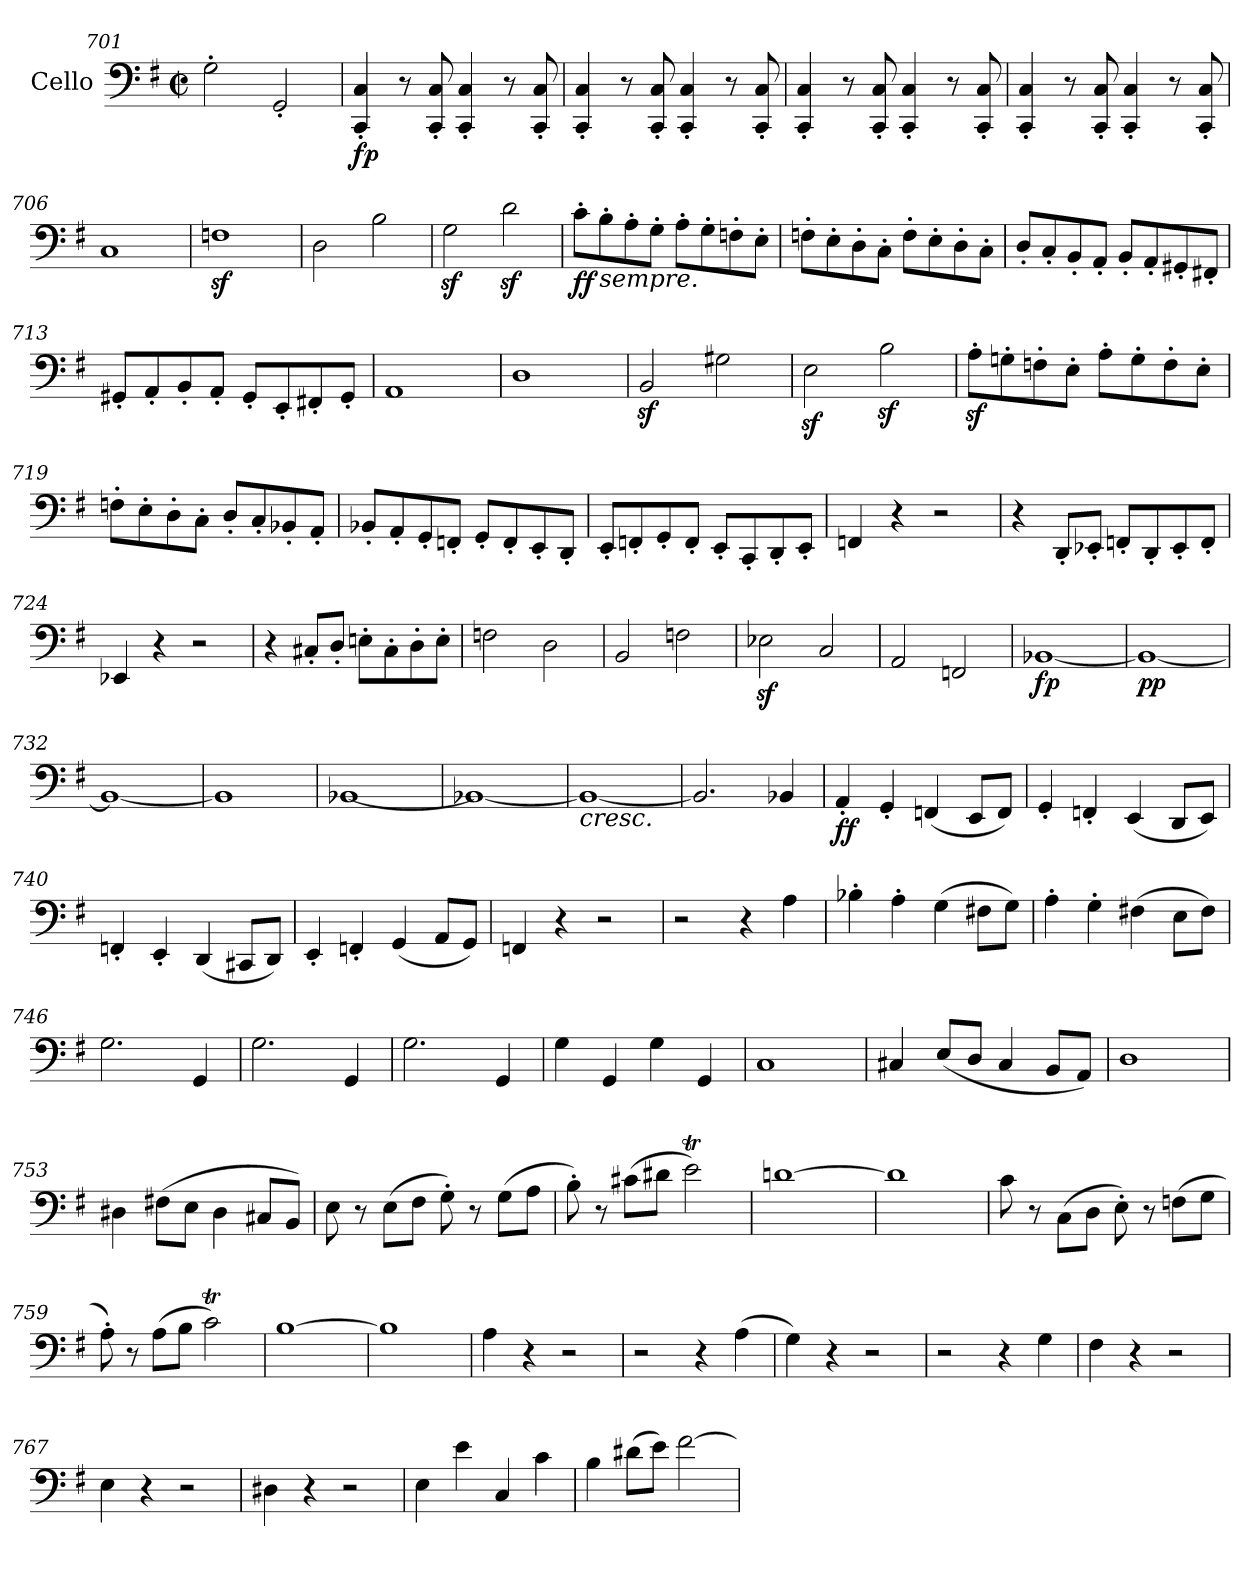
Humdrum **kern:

**kern	**dynam
*part1	*part1
*staff1	*staff1
*I"Cello	*
*clefF4	*
*k[f#]	*
*e:	*
*M2/2	*
*met(c|)	*
=701	=701
2G'\	.
2GG'/	.
=702	=702
!	!LO:DY:b
4CC'/ 4C'/	fp
8r	.
8CC'/ 8C'/	.
4CC'/ 4C'/	.
8r	.
8CC'/ 8C'/	.
=703	=703
4CC'/ 4C'/	.
8r	.
8CC'/ 8C'/	.
4CC'/ 4C'/	.
8r	.
8CC'/ 8C'/	.
=704	=704
4CC'/ 4C'/	.
8r	.
8CC'/ 8C'/	.
4CC'/ 4C'/	.
8r	.
8CC'/ 8C'/	.
=705	=705
4CC'/ 4C'/	.
8r	.
8CC'/ 8C'/	.
4CC'/ 4C'/	.
8r	.
8CC'/ 8C'/	.
=706	=706
1C	.
=707	=707
1Fnz<	.
=708	=708
2D\	.
2B\	.
=709	=709
2Gz<\	.
2dz<\	.
!!LO:LB:g=z
=710	=710
!	!LO:DY:b
8c'\L	ff
!LO:TX:b:i:t=sempre.	!
8B'\	.
8A'\	.
8G'\J	.
8A'\L	.
8G'\	.
8Fn'\	.
8E'\J	.
=711	=711
8Fn'\L	.
8E'\	.
8D'\	.
8C'\J	.
8F'\L	.
8E'\	.
8D'\	.
8C'\J	.
=712	=712
8D'/L	.
8C'/	.
8BB'/	.
8AA'/J	.
8BB'/L	.
8AA'/	.
8GG#X'/	.
8FF#X'/J	.
=713	=713
8GG#X'/L	.
8AA'/	.
8BB'/	.
8AA'/J	.
8GG#'/L	.
8EE'/	.
8FF#X'/	.
8GG#'/J	.
=714	=714
1AA	.
=715	=715
1D	.
=716	=716
2BBz</	.
2G#X\	.
=717	=717
2Ez<\	.
2Bz<\	.
!!LO:LB:g=z
=718	=718
8Az<'\L	.
8Gn'\	.
8Fn'\	.
8E'\J	.
8A'\L	.
8G'\	.
8F'\	.
8E'\J	.
=719	=719
8Fn'\L	.
8E'\	.
8D'\	.
8C'\J	.
8D'/L	.
8C'/	.
8BB-X'/	.
8AA'/J	.
=720	=720
8BB-X'/L	.
8AA'/	.
8GG'/	.
8FFn'/J	.
8GG'/L	.
8FF'/	.
8EE'/	.
8DD'/J	.
=721	=721
8EE'/L	.
8FFn'/	.
8GG'/	.
8FF'/J	.
8EE'/L	.
8CC'/	.
8DD'/	.
8EE'/J	.
=722	=722
4FFn/	.
4r	.
2r	.
!!LO:LB:g=z
=723	=723
4r	.
8DD'/L	.
8EE-X'/J	.
8FFn'/L	.
8DD'/	.
8EE-'/	.
8FF'/J	.
=724	=724
4EE-X/	.
4r	.
2r	.
=725	=725
4r	.
8C#X'/L	.
8D'\J	.
8En'\L	.
8C#'\	.
8D'\	.
8E'\J	.
=726	=726
2Fn\	.
2D\	.
=727	=727
2BB/	.
2Fn\	.
=728	=728
2E-Xz<\	.
2C/	.
=729	=729
2AA/	.
2FFn/	.
=730	=730
!	!LO:DY:b
[1BB-X	fp
=731	=731
!	!LO:DY:b
1BB-_	pp
=732	=732
1BB-_	.
=733	=733
1BB-]	.
=734	=734
[1BB-X	.
!!LO:LB:g=z
=735	=735
1BB-X_	.
=736	=736
!LO:TX:b:i:t=cresc.	!
1BB-_	.
=737	=737
2.BB-/]	.
4BB-X/	.
=738	=738
!	!LO:DY:b
4AA'/	ff
4GG'/	.
(4FFn/	.
8EE/L	.
8FF/J)	.
=739	=739
4GG'/	.
4FFn'/	.
(4EE/	.
8DD/L	.
8EE/J)	.
=740	=740
4FFn'/	.
4EE'/	.
(4DD/	.
8CC#X/L	.
8DD/J)	.
=741	=741
4EE'/	.
4FFn'/	.
(4GG/	.
8AA/L	.
8GG/J)	.
=742	=742
4FFn/	.
4r	.
2r	.
=743	=743
2r	.
4r	.
4A\	.
=744	=744
4B-X'\	.
4A'\	.
(4G\	.
8F#X\L	.
8G\J)	.
!!LO:LB:g=z
=745	=745
4A'\	.
4G'\	.
(4F#X\	.
8E\L	.
8F#\J)	.
=746	=746
2.G\	.
4GG/	.
=747	=747
2.G\	.
4GG/	.
=748	=748
2.G\	.
4GG/	.
=749	=749
4G\	.
4GG/	.
4G\	.
4GG/	.
=750	=750
1C	.
=751	=751
4C#X/	.
(<8E\L	.
8D/J	.
4C#/	.
8BB/L	.
8AA/J)	.
=752	=752
1D	.
=753	=753
4D#X\	.
(8F#X\L	.
8E\J	.
4D#\	.
8C#X/L	.
8BB/J)	.
=754	=754
8E\	.
8r	.
(8E\L	.
8F#\J	.
8G'\)	.
8r	.
(8G\L	.
8A\J	.
!!LO:LB:g=z
=755	=755
8B'\)	.
8r	.
(8c#X\L	.
8d#X\J	.
2eT\)	.
=756	=756
[1dn	.
=757	=757
1d]	.
=758	=758
8c\	.
8r	.
(>8C\L	.
8D\J	.
8E'\)	.
8r	.
(8Fn\L	.
8G\J	.
=759	=759
8A'\)	.
8r	.
(8A\L	.
8B\J	.
2cT\)	.
=760	=760
[1B	.
=761	=761
1B]	.
=762	=762
4A\	.
4r	.
2r	.
=763	=763
2r	.
4r	.
(4A\	.
=764	=764
4G\)	.
4r	.
2r	.
!!LO:LB:g=z
=765	=765
2r	.
4r	.
4G\	.
=766	=766
4F#\	.
4r	.
2r	.
=767	=767
4E\	.
4r	.
2r	.
=768	=768
4D#X\	.
4r	.
2r	.
=769	=769
4E\	.
4e\	.
4C/	.
4c\	.
=770	=770
4B\	.
(8d#X\L	.
8e\J)	.
[2f#\	.
=	=
*-	*-
